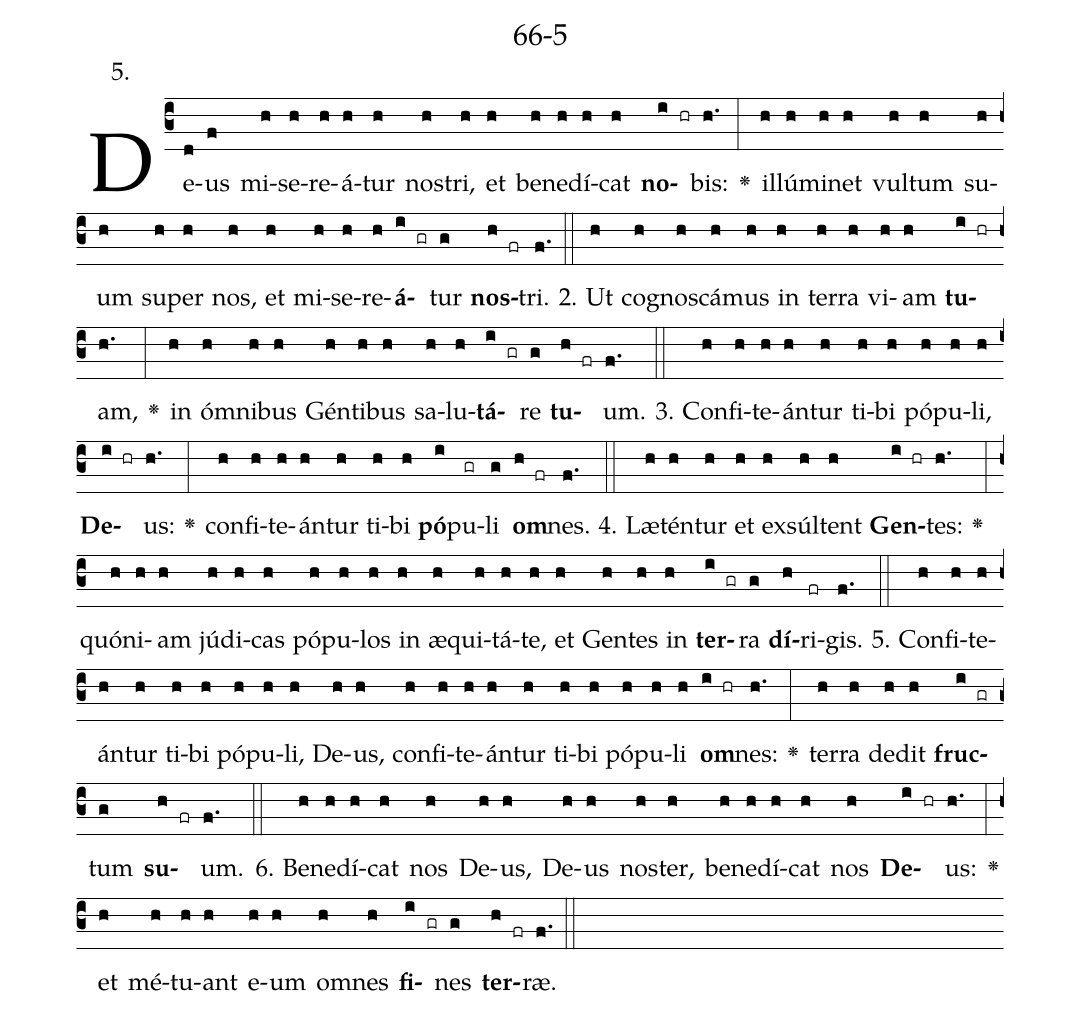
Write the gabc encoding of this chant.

name: 66-5;
annotation: 5.;
%%
(c3)De(d)us(f) mi(h)se(h)re(h)á(h)tur(h) nos(h)tri,(h) et(h) be(h)ne(h)dí(h)cat(h) <b>no</b>(i hr)bis:(h.) <v>\greheightstar</v>(:) il(h)lú(h)mi(h)net(h) vul(h)tum(h) su(h)um(h) su(h)per(h) nos,(h) et(h) mi(h)se(h)re(h)<b>á</b>(i gr)tur(g) <b>nos</b>(h fr)tri.(f.) (::)
2. Ut(h) co(h)gnos(h)cá(h)mus(h) in(h) ter(h)ra(h) vi(h)am(h) <b>tu</b>(i hr)am,(h.) <v>\greheightstar</v>(:) in(h) óm(h)ni(h)bus(h) Gén(h)ti(h)bus(h) sa(h)lu(h)<b>tá</b>(i gr)re(g) <b>tu</b>(h fr)um.(f.) (::)
3. Con(h)fi(h)te(h)án(h)tur(h) ti(h)bi(h) pó(h)pu(h)li,(h) <b>De</b>(i hr)us:(h.) <v>\greheightstar</v>(:) con(h)fi(h)te(h)án(h)tur(h) ti(h)bi(h) <b>pó</b>(i)pu(gr)li(g) <b>om</b>(h fr)nes.(f.) (::)
4. Læ(h)tén(h)tur(h) et(h) ex(h)súl(h)tent(h) <b>Gen</b>(i hr)tes:(h.) <v>\greheightstar</v>(:) quón(h)i(h)am(h) jú(h)di(h)cas(h) pó(h)pu(h)los(h) in(h) æ(h)qui(h)tá(h)te,(h) et(h) Gen(h)tes(h) in(h) <b>ter</b>(i gr)ra(g) <b>dí</b>(h)ri(fr)gis.(f.) (::)
5. Con(h)fi(h)te(h)án(h)tur(h) ti(h)bi(h) pó(h)pu(h)li,(h) De(h)us,(h) con(h)fi(h)te(h)án(h)tur(h) ti(h)bi(h) pó(h)pu(h)li(h) <b>om</b>(i hr)nes:(h.) <v>\greheightstar</v>(:) ter(h)ra(h) de(h)dit(h) <b>fruc</b>(i gr)tum(g) <b>su</b>(h fr)um.(f.) (::)
6. Be(h)ne(h)dí(h)cat(h) nos(h) De(h)us,(h) De(h)us(h) nos(h)ter,(h) be(h)ne(h)dí(h)cat(h) nos(h) <b>De</b>(i hr)us:(h.) <v>\greheightstar</v>(:) et(h) mé(h)tu(h)ant(h) e(h)um(h) om(h)nes(h) <b>fi</b>(i gr)nes(g) <b>ter</b>(h fr)ræ.(f.) (::)
